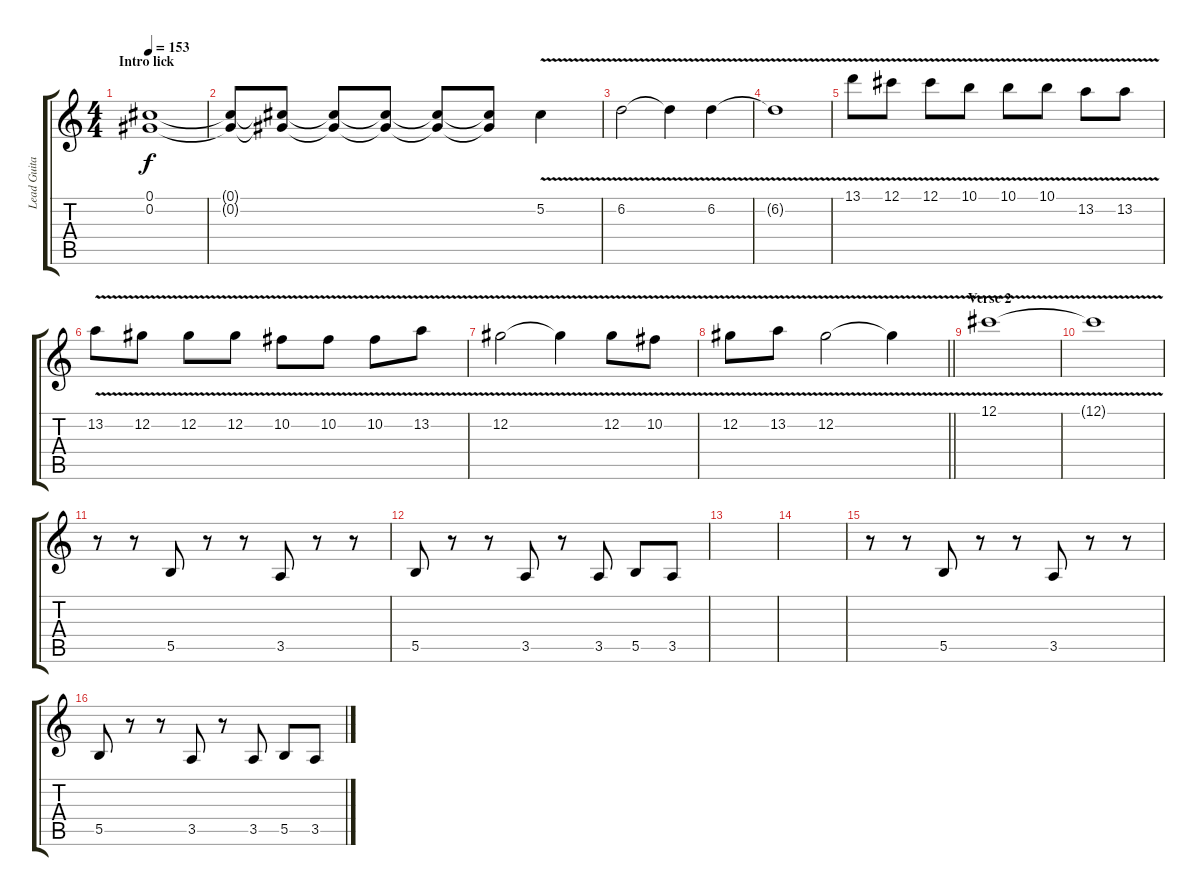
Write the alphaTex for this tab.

\track ("Lead Guitar" "Lead Guita") {instrument distortionguitar}
\staff {score tabs}
\tuning (Db4 Ab3 E3 B2 Gb2 B1) {hide}
\ts (4 4)
\section ("" "Intro lick")
\tempo 153
\clef g2
\ks c
(0.1 0.2).1{dy f volume 8} |
(0.1{t} 0.2{t}).8 (0.1{t} 0.2{t}).8 (0.1{t} 0.2{t}).8 (0.1{t} 0.2{t}).8 (0.1{t} 0.2{t}).8 (0.1{t} 0.2{t}).8 5.2{v}.4{volume 13} |
6.2{v}.2 6.2{v t}.4 6.2{v}.4 |
6.2{t}.1 |
13.1{v}.8 12.1{v}.8 12.1{v}.8 10.1{v}.8 10.1{v}.8 10.1{v}.8 13.2{v}.8 13.2{v}.8 |
13.2{v}.8 12.2{v}.8 12.2{v}.8 12.2{v}.8 10.2{v}.8 10.2{v}.8 10.2{v}.8 13.2{v}.8 |
12.2{v}.2 12.2{t}.4 12.2{v}.8 10.2{v}.8 |
\barLineRight lightlight
12.2{v}.8 13.2{v}.8 12.2{v}.2 12.2{t}.4 |
\section ("" "Verse 2")
12.1{v}.1{volume 0} |
12.1{t}.1 |
r.8{volume 9} r.8 5.5.8 r.8 r.8 3.5.8 r.8 r.8 |
5.5.8 r.8 r.8 3.5.8 r.8 3.5.8 5.5.8 3.5.8 |
|
|
r.8 r.8 5.5.8 r.8 r.8 3.5.8 r.8 r.8 |
5.5.8 r.8 r.8 3.5.8 r.8 3.5.8 5.5.8 3.5.8
